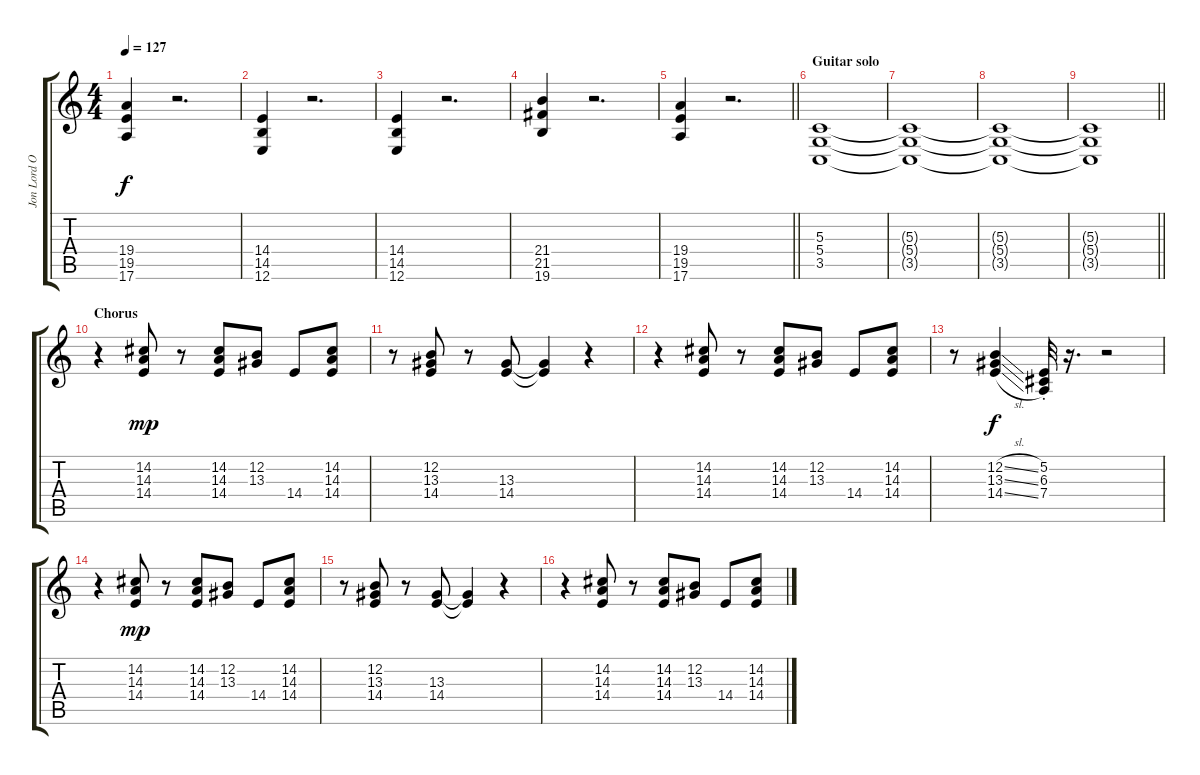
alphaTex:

\track ("Jon Lord Organ" "Jon Lord O") {instrument rockorgan}
\staff {score tabs}
\tuning (E4 B3 G3 D3 A2 E2) {hide}
\ts (4 4)
\tempo 127
\clef g2
\ks c
(19.4 19.5 17.6).4{dy f} r.2{d} |
(14.4 14.5 12.6).4 r.2{d} |
(14.4 14.5 12.6).4 r.2{d} |
(21.4 21.5 19.6).4 r.2{d} |
\barLineRight lightlight
(19.4 19.5 17.6).4 r.2{d} |
\section ("" "Guitar solo")
(5.3 5.4 3.5).1 |
(5.3{t} 5.4{t} 3.5{t}).1 |
(5.3{t} 5.4{t} 3.5{t}).1 |
\barLineRight lightlight
(5.3{t} 5.4{t} 3.5{t}).1 |
\section ("" "Chorus")
r.4 (14.2 14.3 14.4).8{dy mp} r.8 (14.2 14.3 14.4).8 (12.2 13.3).8 14.4.8 (14.2 14.3 14.4).8 |
r.8 (12.2 13.3 14.4).8 r.8 (13.3 14.4).8 (13.3{t} 14.4{t}).4 r.4 |
r.4 (14.2 14.3 14.4).8 r.8 (14.2 14.3 14.4).8 (12.2 13.3).8 14.4.8 (14.2 14.3 14.4).8 |
r.8 (12.2{sl} 13.3{sl} 14.4{sl}).4{dy f} (5.2{st} 6.3{st} 7.4{st}).32 r.16{d} r.2 |
r.4 (14.2 14.3 14.4).8{dy mp} r.8 (14.2 14.3 14.4).8 (12.2 13.3).8 14.4.8 (14.2 14.3 14.4).8 |
r.8 (12.2 13.3 14.4).8 r.8 (13.3 14.4).8 (13.3{t} 14.4{t}).4 r.4 |
r.4 (14.2 14.3 14.4).8 r.8 (14.2 14.3 14.4).8 (12.2 13.3).8 14.4.8 (14.2 14.3 14.4).8
